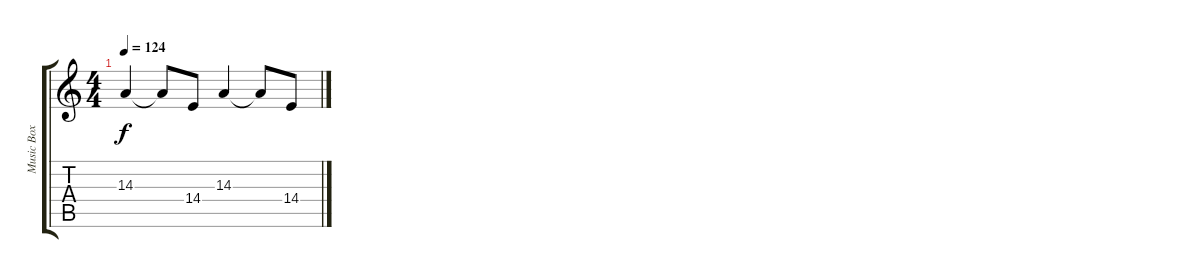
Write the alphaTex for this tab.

\track ("Music Box Athmosphere 1" "Music Box ") {instrument marimba}
\staff {score tabs}
\tuning (E4 B3 G3 D3 A2 E2) {hide}
\ts (4 4)
\tempo 124
\clef g2
\ks c
14.3.4{dy f} 14.3{t}.8 14.4.8 14.3.4 14.3{t}.8 14.4.8
